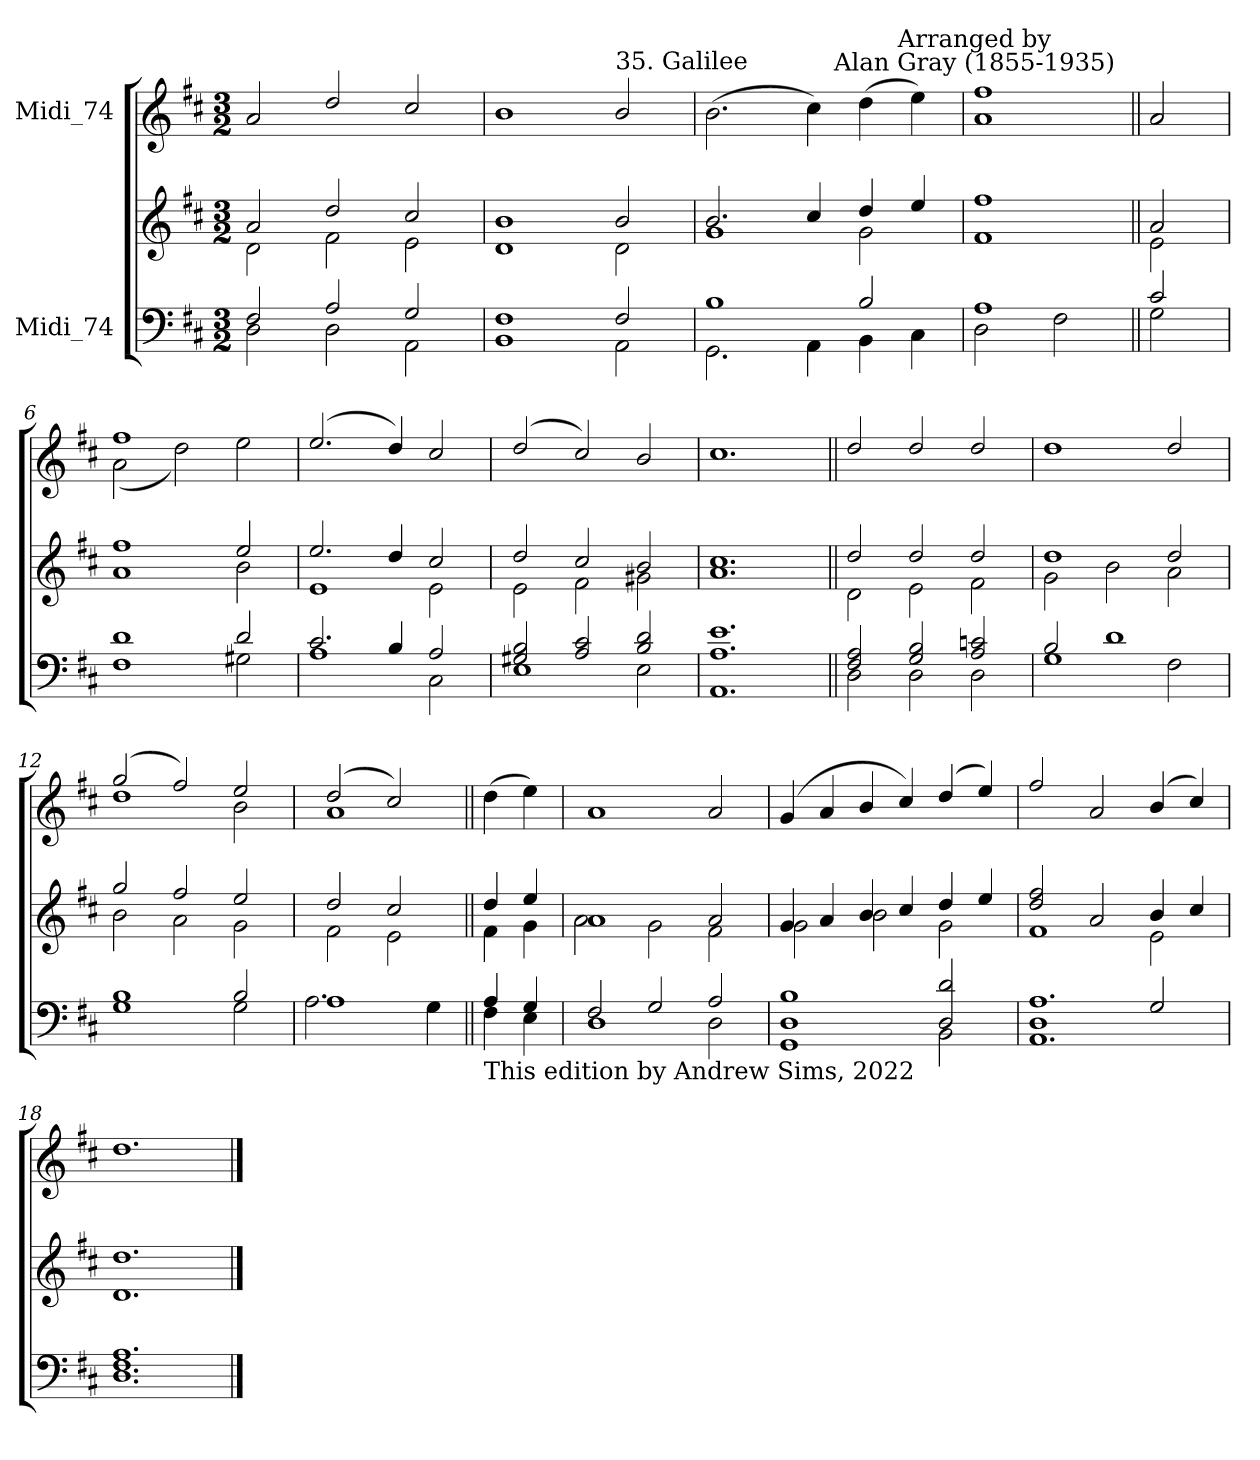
**kern	**kern	**kern
*part2	*part2	*part1
*staff3	*staff2	*staff1
*I"Midi_74	*	*I"Midi_74
*clefF4	*clefG2	*clefG2
*k[f#c#]	*k[f#c#]	*k[f#c#]
*D:	*D:	*D:
*M3/2	*M3/2	*M3/2
=1	=1	=1
*^	*^	*^
*	*^	*	*^	*	*
2F#/	1.ryy	2D\	2a/	1.ryy	2d\	2a	1.ryy
2A/	.	2D\	2dd/	.	2f#\	2dd	.
2G/	.	2AA\	2cc#/	.	2e\	2cc#	.
=2	=2	=2	=2	=2	=2	=2	=2
1F#/	1.ryy	1BB\	1b/	1.ryy	1d\	1b	1.ryy
!	!	!	!	!	!	!LO:TX:a:t=35. Galilee	!
2F#/	.	2AA\	2b/	.	2d\	2b	.
=3	=3	=3	=3	=3	=3	=3	=3
1B/	1ryy	2.GG\	2.b/	1ryy	1g\	(>2.b	1ryy
.	.	4AA\	4cc#/	.	.	4cc#)	.
2B/	4ryy	4BB\	4dd/	4ryy	2g\	(>4dd	4ryy
.	4ryy	4C#\	4ee/	4ryy	.	4ee)	4ryy
=4	=4	=4	=4	=4	=4	=4	=4
!	!	!	!	!	!	!LO:TX:a:cj:t=Arranged by\nAlan Gray (1855-1935)	!
1A/	1ryy	2D\	1ff#/	1ryy	1f#\	1ff#	1a\
.	.	2F#\	.	.	.	.	.
!!LO:LB:g=z	!!
=5||	=5||	=5||	=5||	=5||	=5||	=5||	=5||
2c#/	2ryy	2G\	2a/	2ryy	2e\	2a	2ryy
=6	=6	=6	=6	=6	=6	=6	=6
1d/	1.ryy	1F#\	1ff#/	1.ryy	1a\	1ff#	(<2a\
.	.	.	.	.	.	.	2dd\)
2d/	.	2G#X\	2ee/	.	2b\	2ee	2ryy
=7	=7	=7	=7	=7	=7	=7	=7
2.c#/	1.ryy	1A\	2.ee/	1.ryy	1e\	(>2.ee	1.ryy
4B/	.	.	4dd/	.	.	4dd)	.
2A/	.	2C#\	2cc#/	.	2e\	2cc#	.
=8	=8	=8	=8	=8	=8	=8	=8
2G#X/ 2B/	1.ryy	1E\	2dd/	1.ryy	2e\	(>2dd	1.ryy
2A/ 2c#/	.	.	2cc#/	.	2f#\	2cc#)	.
2B/ 2d/	.	2E\	2b/	.	2g#X\	2b	.
=9	=9	=9	=9	=9	=9	=9	=9
1.A/ 1.e/	1.ryy	1.AA\	1.cc#/	1.ryy	1.a\	1.cc#	1.ryy
!!LO:LB:g=z	!!
=10||	=10||	=10||	=10||	=10||	=10||	=10||	=10||
2F#/ 2A/	1.ryy	2D\	2dd/	1.ryy	2d\	2dd	1.ryy
2G/ 2B/	.	2D\	2dd/	.	2e\	2dd	.
2A/ 2cn/	.	2D\	2dd/	.	2f#\	2dd	.
=11	=11	=11	=11	=11	=11	=11	=11
2B/	1.ryy	1G\	1dd/	1.ryy	2g\	1dd	1.ryy
1d/	.	.	.	.	2b\	.	.
.	.	2F#\	2dd/	.	2a\	2dd	.
=12	=12	=12	=12	=12	=12	=12	=12
1B/	1.ryy	1G\	2gg/	1.ryy	2b\	(>2gg	1dd\
.	.	.	2ff#/	.	2a\	2ff#)	.
2B/	.	2G\	2ee/	.	2g\	2ee	2b\
=13	=13	=13	=13	=13	=13	=13	=13
1A/	1ryy	2.A\	2dd/	1ryy	2f#\	(>2dd	1a\
.	.	.	2cc#/	.	2e\	2cc#)	.
.	.	4G\	.	.	.	.	.
!!LO:LB:g=z	!!
=14||	=14||	=14||	=14||	=14||	=14||	=14||	=14||
!LO:TX:b:t=This edition by Andrew Sims, 2022	!	!	!	!	!	!	!
4A/	2ryy	4F#\	4dd/	2ryy	4f#\	(>4dd	2ryy
4G/	.	4E\	4ee/	.	4g\	4ee)	.
=15	=15	=15	=15	=15	=15	=15	=15
2F#/	1.ryy	1D\	1a/	1.ryy	2a\	1a	1.ryy
2G/	.	.	.	.	2g\	.	.
2A/	.	2D\	2a/	.	2f#\	2a	.
=16	=16	=16	=16	=16	=16	=16	=16
1D/ 1B/	1.ryy	1GG\	4g/	1.ryy	2g\	(>4g	1.ryy
.	.	.	4a/	.	.	4a	.
.	.	.	4b/	.	2b\	4b	.
.	.	.	4cc#/	.	.	4cc#)	.
2D/ 2d/	.	2BB\	4dd/	.	2g\	(>4dd	.
.	.	.	4ee/	.	.	4ee)	.
=17	=17	=17	=17	=17	=17	=17	=17
1.A/	1D\	1.AA\	2dd/ 2ff#/	1.ryy	1f#\	2ff#	1.ryy
.	.	.	2a/	.	.	2a	.
.	2G/	.	4b/	.	2e\	(>4b	.
.	.	.	4cc#/	.	.	4cc#)	.
=18	=18	=18	=18	=18	=18	=18	=18
1.A/	1.F#\	1.D\	1.dd/	1.ryy	1.d\	1.dd	1.ryy
*v	*v	*v	*	*	*	*v	*v
*	*v	*v	*v	*
==	==	==
*-	*-	*-
